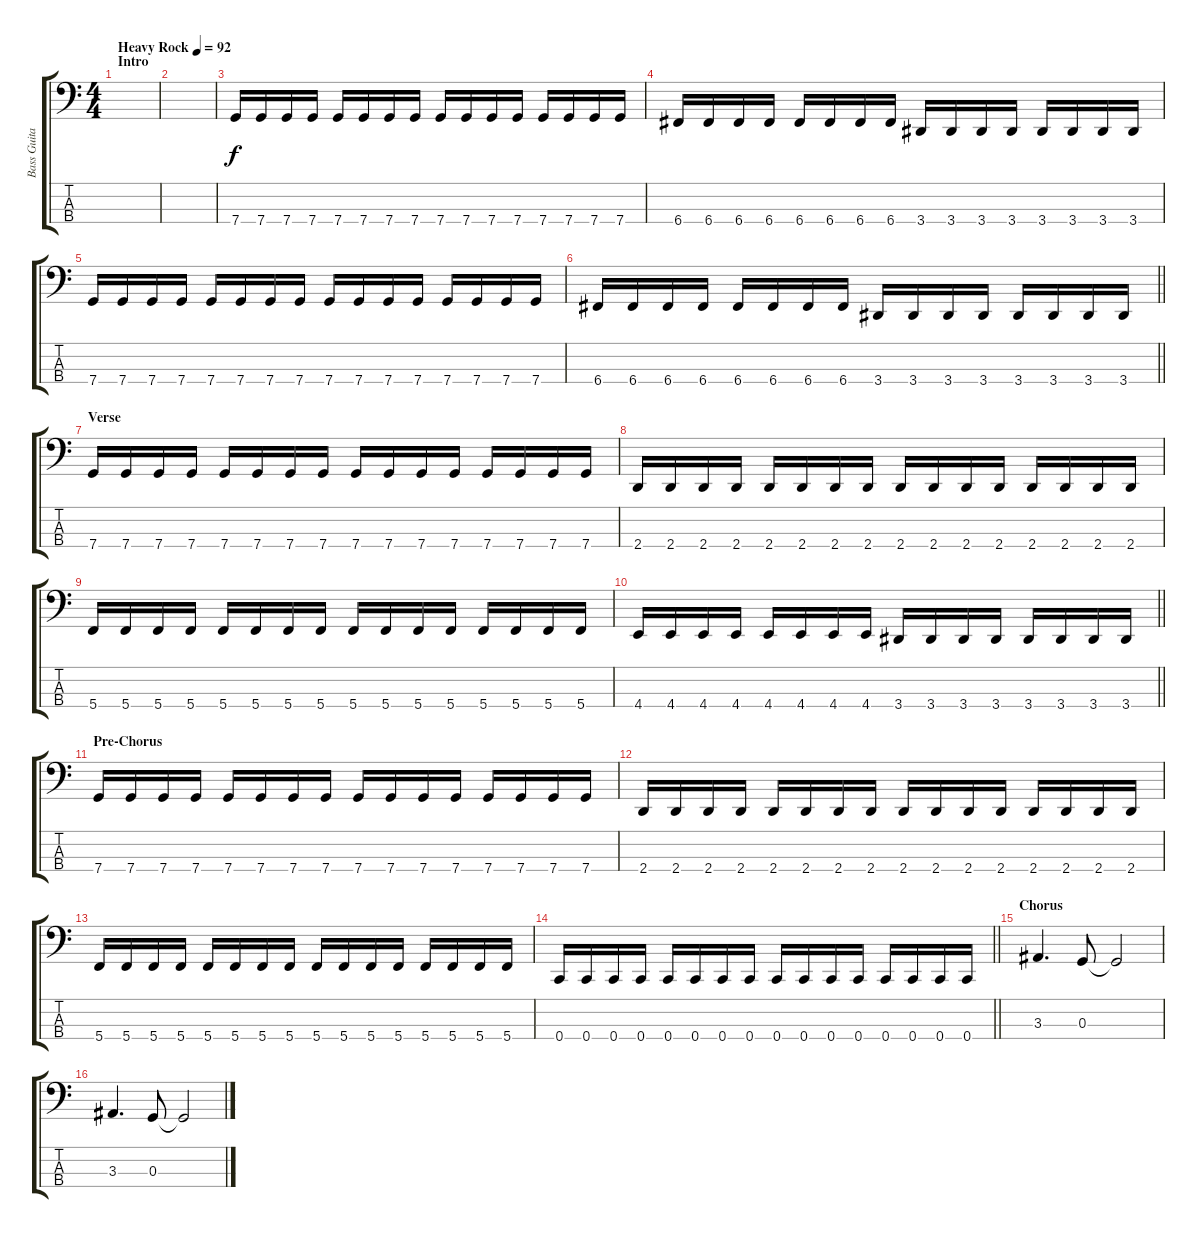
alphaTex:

\track ("Bass Guitar (Marc McKnight)" "Bass Guita") {instrument electricbasspick}
\staff {score tabs}
\tuning (F2 C2 G1 C1) {hide}
\ts (4 4)
\section ("" "Intro")
\tempo (92 "Heavy Rock")
\clef f4
\ks c
|
|
7.4.16 7.4.16 7.4.16 7.4.16 7.4.16 7.4.16 7.4.16 7.4.16 7.4.16 7.4.16 7.4.16 7.4.16 7.4.16 7.4.16 7.4.16 7.4.16 |
6.4.16 6.4.16 6.4.16 6.4.16 6.4.16 6.4.16 6.4.16 6.4.16 3.4.16 3.4.16 3.4.16 3.4.16 3.4.16 3.4.16 3.4.16 3.4.16 |
7.4.16 7.4.16 7.4.16 7.4.16 7.4.16 7.4.16 7.4.16 7.4.16 7.4.16 7.4.16 7.4.16 7.4.16 7.4.16 7.4.16 7.4.16 7.4.16 |
\barLineRight lightlight
6.4.16 6.4.16 6.4.16 6.4.16 6.4.16 6.4.16 6.4.16 6.4.16 3.4.16 3.4.16 3.4.16 3.4.16 3.4.16 3.4.16 3.4.16 3.4.16 |
\section ("" "Verse")
7.4.16 7.4.16 7.4.16 7.4.16 7.4.16 7.4.16 7.4.16 7.4.16 7.4.16 7.4.16 7.4.16 7.4.16 7.4.16 7.4.16 7.4.16 7.4.16 |
2.4.16 2.4.16 2.4.16 2.4.16 2.4.16 2.4.16 2.4.16 2.4.16 2.4.16 2.4.16 2.4.16 2.4.16 2.4.16 2.4.16 2.4.16 2.4.16 |
5.4.16 5.4.16 5.4.16 5.4.16 5.4.16 5.4.16 5.4.16 5.4.16 5.4.16 5.4.16 5.4.16 5.4.16 5.4.16 5.4.16 5.4.16 5.4.16 |
\barLineRight lightlight
4.4.16 4.4.16 4.4.16 4.4.16 4.4.16 4.4.16 4.4.16 4.4.16 3.4.16 3.4.16 3.4.16 3.4.16 3.4.16 3.4.16 3.4.16 3.4.16 |
\section ("" "Pre-Chorus")
7.4.16 7.4.16 7.4.16 7.4.16 7.4.16 7.4.16 7.4.16 7.4.16 7.4.16 7.4.16 7.4.16 7.4.16 7.4.16 7.4.16 7.4.16 7.4.16 |
2.4.16 2.4.16 2.4.16 2.4.16 2.4.16 2.4.16 2.4.16 2.4.16 2.4.16 2.4.16 2.4.16 2.4.16 2.4.16 2.4.16 2.4.16 2.4.16 |
5.4.16 5.4.16 5.4.16 5.4.16 5.4.16 5.4.16 5.4.16 5.4.16 5.4.16 5.4.16 5.4.16 5.4.16 5.4.16 5.4.16 5.4.16 5.4.16 |
\barLineRight lightlight
0.4.16 0.4.16 0.4.16 0.4.16 0.4.16 0.4.16 0.4.16 0.4.16 0.4.16 0.4.16 0.4.16 0.4.16 0.4.16 0.4.16 0.4.16 0.4.16 |
\section ("" "Chorus")
3.3.4{d} 0.3.8 0.3{t}.2 |
3.3.4{d} 0.3.8 0.3{t}.2
